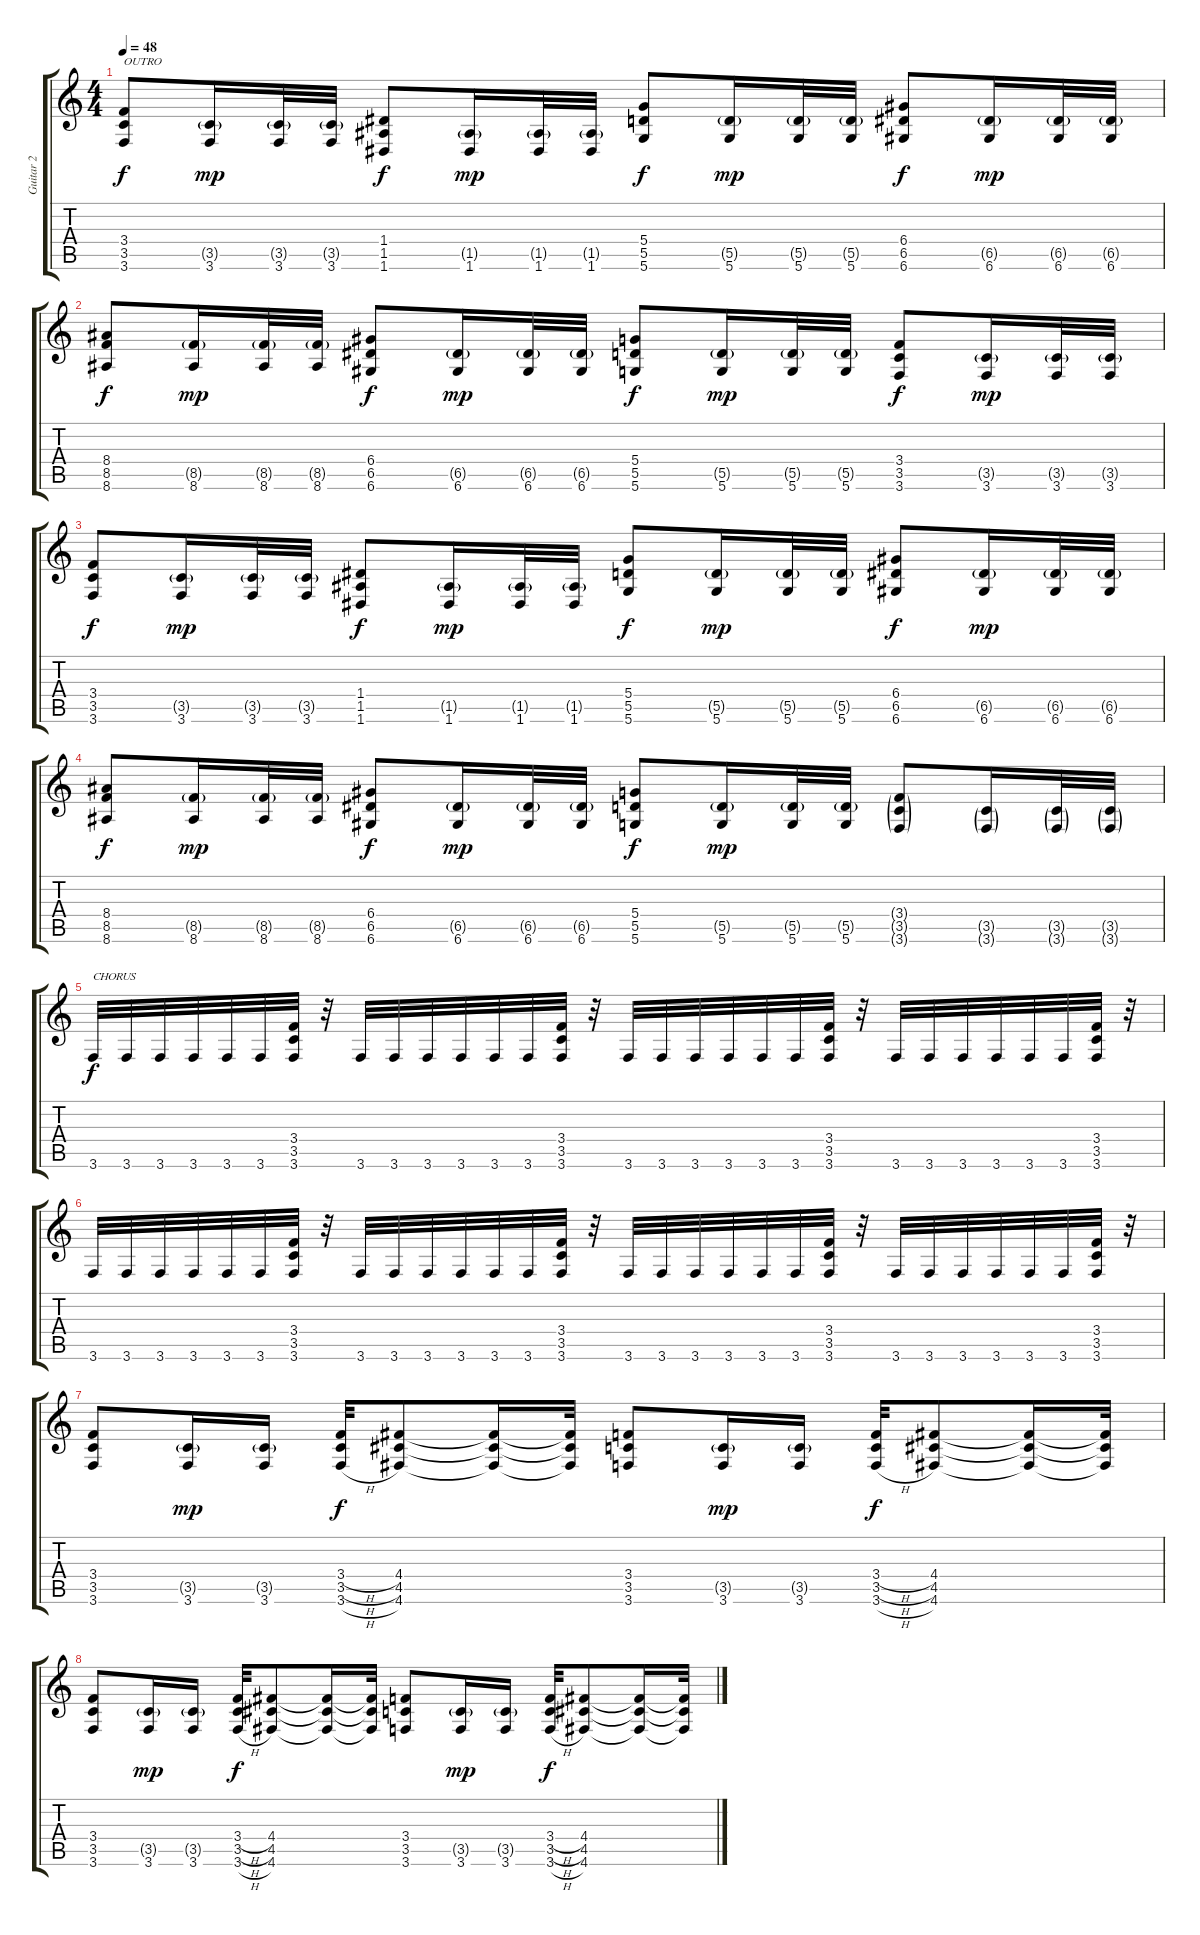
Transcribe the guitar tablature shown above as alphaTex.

\track ("Guitar 2" "Guitar 2") {instrument overdrivenguitar}
\staff {score tabs}
\tuning (E4 B3 G3 D3 A2 D2) {hide}
\ts (4 4)
\tempo 48
\clef g2
\ks c
(3.4 3.5 3.6).8{txt "OUTRO" dy f} (3.5{g} 3.6).16{dy mp} (3.5{g} 3.6).32 (3.5{g} 3.6).32 (1.4 1.5 1.6).8{dy f} (1.5{g} 1.6).16{dy mp} (1.5{g} 1.6).32 (1.5{g} 1.6).32 (5.4 5.5 5.6).8{dy f} (5.5{g} 5.6).16{dy mp} (5.5{g} 5.6).32 (5.5{g} 5.6).32 (6.4 6.5 6.6).8{dy f} (6.5{g} 6.6).16{dy mp} (6.5{g} 6.6).32 (6.5{g} 6.6).32 |
(8.4 8.5 8.6).8{dy f} (8.5{g} 8.6).16{dy mp} (8.5{g} 8.6).32 (8.5{g} 8.6).32 (6.4 6.5 6.6).8{dy f} (6.5{g} 6.6).16{dy mp} (6.5{g} 6.6).32 (6.5{g} 6.6).32 (5.4 5.5 5.6).8{dy f} (5.5{g} 5.6).16{dy mp} (5.5{g} 5.6).32 (5.5{g} 5.6).32 (3.4 3.5 3.6).8{dy f} (3.5{g} 3.6).16{dy mp} (3.5{g} 3.6).32 (3.5{g} 3.6).32 |
(3.4 3.5 3.6).8{dy f} (3.5{g} 3.6).16{dy mp} (3.5{g} 3.6).32 (3.5{g} 3.6).32 (1.4 1.5 1.6).8{dy f} (1.5{g} 1.6).16{dy mp} (1.5{g} 1.6).32 (1.5{g} 1.6).32 (5.4 5.5 5.6).8{dy f} (5.5{g} 5.6).16{dy mp} (5.5{g} 5.6).32 (5.5{g} 5.6).32 (6.4 6.5 6.6).8{dy f} (6.5{g} 6.6).16{dy mp} (6.5{g} 6.6).32 (6.5{g} 6.6).32 |
(8.4 8.5 8.6).8{dy f} (8.5{g} 8.6).16{dy mp} (8.5{g} 8.6).32 (8.5{g} 8.6).32 (6.4 6.5 6.6).8{dy f} (6.5{g} 6.6).16{dy mp} (6.5{g} 6.6).32 (6.5{g} 6.6).32 (5.4 5.5 5.6).8{dy f} (5.5{g} 5.6).16{dy mp} (5.5{g} 5.6).32 (5.5{g} 5.6).32 (3.4{g} 3.5{g} 3.6{g}).8 (3.5{g} 3.6{g}).16 (3.5{g} 3.6{g}).32 (3.5{g} 3.6{g}).32 |
3.6.32{txt "CHORUS" dy f} 3.6.32 3.6.32 3.6.32 3.6.32 3.6.32 (3.4 3.5 3.6).32 r.32 3.6.32 3.6.32 3.6.32 3.6.32 3.6.32 3.6.32 (3.4 3.5 3.6).32 r.32 3.6.32 3.6.32 3.6.32 3.6.32 3.6.32 3.6.32 (3.4 3.5 3.6).32 r.32 3.6.32 3.6.32 3.6.32 3.6.32 3.6.32 3.6.32 (3.4 3.5 3.6).32 r.32 |
3.6.32 3.6.32 3.6.32 3.6.32 3.6.32 3.6.32 (3.4 3.5 3.6).32 r.32 3.6.32 3.6.32 3.6.32 3.6.32 3.6.32 3.6.32 (3.4 3.5 3.6).32 r.32 3.6.32 3.6.32 3.6.32 3.6.32 3.6.32 3.6.32 (3.4 3.5 3.6).32 r.32 3.6.32 3.6.32 3.6.32 3.6.32 3.6.32 3.6.32 (3.4 3.5 3.6).32 r.32 |
(3.4 3.5 3.6).8 (3.5{g} 3.6).16{dy mp} (3.5{g} 3.6).16 (3.4{h} 3.5{h} 3.6{h}).32{dy f} (4.4 4.5 4.6).8 (4.4{t} 4.5{t} 4.6{t}).16 (4.4{t} 4.5{t} 4.6{t}).32 (3.4 3.5 3.6).8 (3.5{g} 3.6).16{dy mp} (3.5{g} 3.6).16 (3.4{h} 3.5{h} 3.6{h}).32{dy f} (4.4 4.5 4.6).8 (4.4{t} 4.5{t} 4.6{t}).16 (4.4{t} 4.5{t} 4.6{t}).32 |
(3.4 3.5 3.6).8 (3.5{g} 3.6).16{dy mp} (3.5{g} 3.6).16 (3.4{h} 3.5{h} 3.6{h}).32{dy f} (4.4 4.5 4.6).8 (4.4{t} 4.5{t} 4.6{t}).16 (4.4{t} 4.5{t} 4.6{t}).32 (3.4 3.5 3.6).8 (3.5{g} 3.6).16{dy mp} (3.5{g} 3.6).16 (3.4{h} 3.5{h} 3.6{h}).32{dy f} (4.4 4.5 4.6).8 (4.4{t} 4.5{t} 4.6{t}).16 (4.4{t} 4.5{t} 4.6{t}).32
